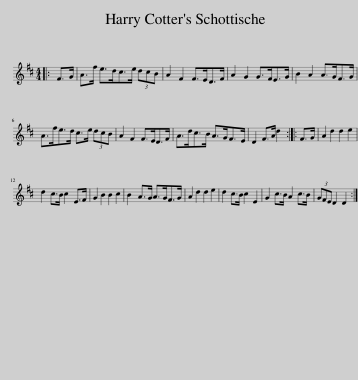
X:1
L:1/8
M:4/4
I:linebreak $
K:D
V:1 treble
V:1
|: F>G | A>f e>dc>e (3dcB | A2 F2 F>ED>F | A2 G2 G>FE>G | B2 A2 A>GF>G |$ %5
 A>fe>d c>e (3dcB | A2 F2 F>ED>F | A>dc>B A>GF>E | D2 F>A d2 :: F>G | %10
 A2 d2 d2 e2 |$ d2 c>B c2 E>F | G2 B2 B2 c2 | B2 A>G A>GF>G | A2 d2 d2 e2 | %15
 d2 c>B c2 E2 | G2 c>B A2 c>B | (3GFE D2 D2 :| %18
